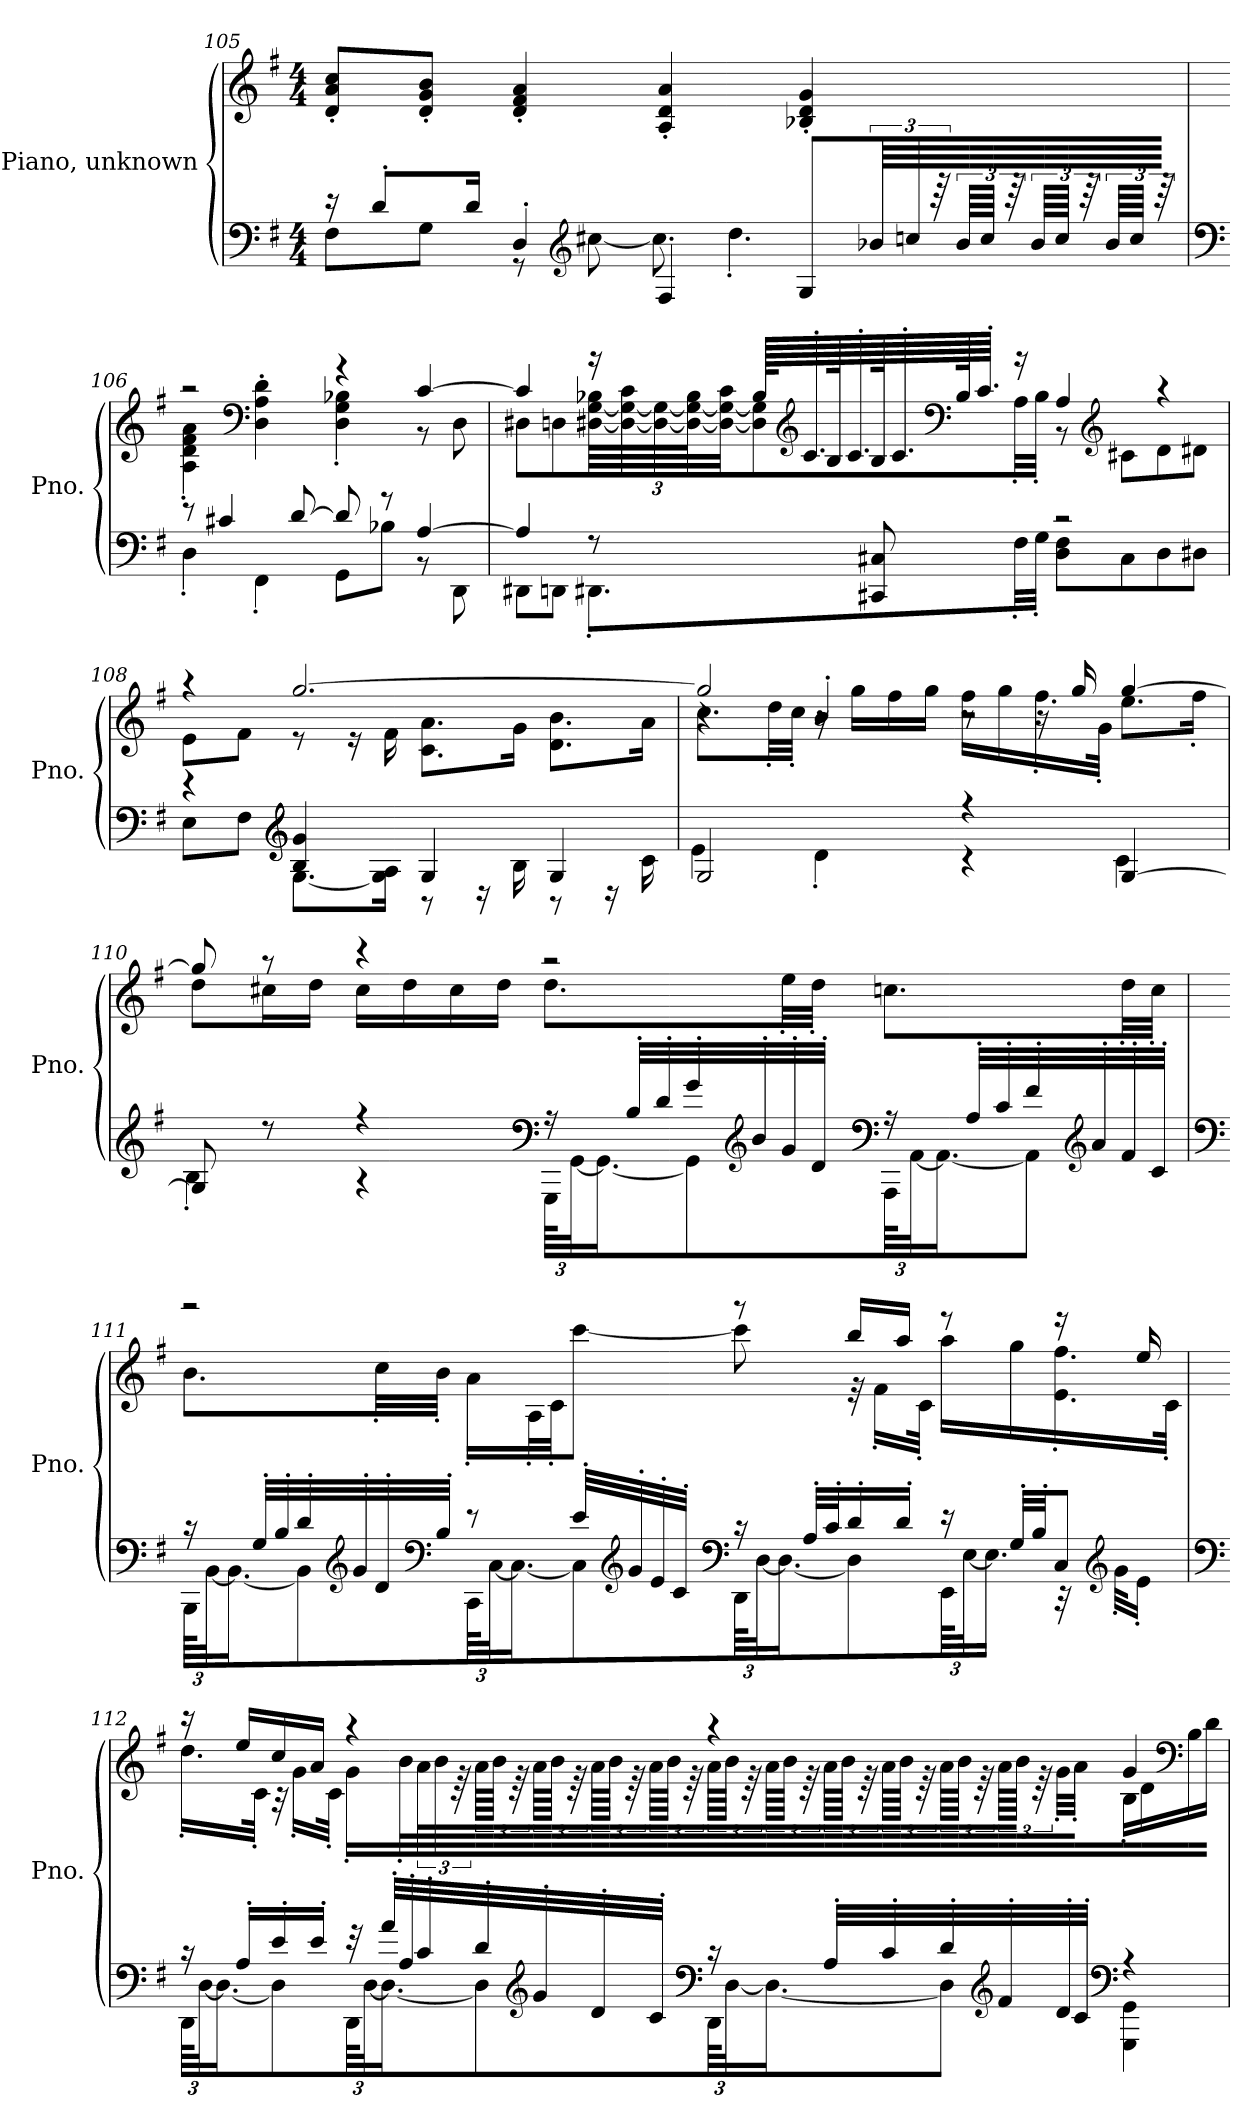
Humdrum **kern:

**kern	**kern
*part1	*part1
*staff2	*staff1
*I"Piano, unknown	*
*I'Pno.	*
!!LO:LB:g=z
*clefF4	*clefG2
*k[f#]	*k[f#]
*M4/4	*M4/4
=105	=105
*^	*
16r	8F#\L	8d/' 8a/' 8cc/'L
8d'/L	.	.
.	8G\J	8d/' 8g/' 8b/'J
16d/Jk	.	.
4D'/	8r	4d/' 4f#/' 4a/'
*clefG2	*	*
.	[8cc#X\	.
4F#'/	8cc#\]	4A/' 4d/' 4a/'
.	4.dd'\	.
8G/L	.	4B-X/' 4d/' 4g/'
96b-X/LLL	.	.
96ccn/JJJJ	.	.
96r	.	.
96b-/LLLL	.	.
96cc/JJJJ	.	.
96r	.	.
96b-/LLLL	.	.
96cc/JJJJ	.	.
96r	.	.
96b-/LLLL	.	.
96cc/JJJJ	.	.
96r	.	.
=106	=106	=106
*clefF4	*	*
*	*	*^
8r	4D'\	2r	4A\' 4d\' 4f#\' 4a\'
4c#X/	.	.	.
*	*	*clefF4	*
.	4FF#'\	.	4D\' 4A\' 4d\'
[8d/	.	.	.
8d/]	8GG\L	4r	4D\' 4G\' 4B-X\'
8r	8B-X\J	.	.
[4A/	8r	[4c/	8r
.	8DD\	.	8D\
!!LO:LB:g=z	!!
=107	=107	=107	=107
4A/]	8DD#X\L	4c/]	8D#X\L
.	8DDn\J	.	8Dn\
*	*	*	*Xbrackettup
8r	8.DD#X'\L	16r	[96D#X\ [96G\ 96B-X\LLL
.	.	.	96D#\_ 96G\_ 96c\
.	.	.	96D#\_ 96G\_
.	.	.	96D#\_ 96G\_ 96B-\J
.	.	.	48D#\_ 48G\_ 48c\JJ
.	.	128B-/KLLLL	8D#\] 8G\]
*	*	*clefG2	*
.	.	64.c'/	.
.	.	128B-/K	.
.	.	64.c'/	.
8CC#X/ 8C#X/	.	128B-/K	.
.	.	64.c'/	.
*	*	*clefF4	*
.	.	128B-/K	.
.	.	64.c'/JJJJ	.
.	32F#'\LL	16r	32A'\LL
.	32G'\JJJ	.	32B-'\JJJ
2r	8D\ 8F#\L	4A/	8r
*	*	*clefG2	*
.	8C#\	.	8c#X\L
.	8D\	4r	8d\
.	8D#X\J	.	8d#X\J
!!LO:LB:g=z	!!
=108	=108	=108	=108
4r	8E\L	4r	8e\L
.	8F#\J	.	8f#\J
*clefG2	*	*	*
4B/ 4g/	[8.G\L	[2.gg/	8r
.	.	.	16r
.	16G\] 16A\Jk	.	16f#\
4G/	8r	.	8.c\ 8.a\L
.	16r	.	.
.	16B\	.	16g\Jk
4G/	8r	.	8.d\ 8.b\L
.	16r	.	.
.	16c\	.	16a\Jk
=109	=109	=109	=109
*	*	*	*^
2G/	4e\	2gg/]	8.cc\L	4r
.	.	.	32dd'\LL	.
.	.	.	32cc'\JJJ	.
.	4d'\	.	16r	4b'/
.	.	.	16gg\LL	.
.	.	.	16ff#\	.
.	.	.	16gg\JJ	.
4r	4r	8r	16ff#\LL	2r
.	.	.	16gg\	.
.	.	16r	16.ff#'\	.
.	.	16gg/	.	.
.	.	.	32g'\JJk	.
[4G/	4c\	[4gg/	8.ee\L	.
.	.	.	16ff#'\Jk	.
*	*	*	*v	*v
!!LO:LB:g=z
=110	=110	=110	=110
8G/]	4B'\	8gg/]	8dd\L
8r	.	8r	16cc#X\L
.	.	.	16dd\JJ
4r	4r	4r	16cc#\LL
.	.	.	16dd\
.	.	.	16cc#\
.	.	.	16dd\JJ
*clefF4	*	*	*
*	*Xbrackettup	*	*
16r	96GGG\KLLL	2r	8.dd\L
.	[48GG\J	.	.
.	16.GG\J_	.	.
32B'/LLL	.	.	.
32d'/	.	.	.
32g'/	8GG\]	.	.
*clefG2	*	*	*
32b'/	.	.	.
32g'/	.	.	32ee'\LL
32d'/JJJ	.	.	32dd'\JJJ
*clefF4	*	*	*
16r	96AAA\KLL	.	8.ccn\L
.	[48AA\J	.	.
.	16.AA\J_	.	.
32A'/LLL	.	.	.
32c'/	.	.	.
32f#'/	8AA\J]	.	.
*clefG2	*	*	*
32a'/	.	.	.
32f#'/	.	.	32dd'\LL
32c'/JJJ	.	.	32cc'\JJJ
!!LO:PB:g=z	!!
=111	=111	=111	=111
*clefF4	*	*	*
16r	96BBB\KLLL	2r	8.b\L
.	[48BB\J	.	.
.	16.BB\J_	.	.
32G'/LLL	.	.	.
32B'/	.	.	.
32d'/	8BB\]	.	.
*clefG2	*	*	*
32g'/	.	.	.
32d'/	.	.	32cc'\LL
*clefF4	*	*	*
32B'/JJJ	.	.	32b'\JJJ
8r	96CC\KLL	.	16a'\LL
.	[48C\J	.	.
.	16.C\J_	.	.
.	.	.	32A'\L
.	.	.	32c'\JJ
32e'/LLL	8C\]	.	[8ccc\J
*clefG2	*	*	*
32g'/	.	.	.
32e'/	.	.	.
32c'/JJJ	.	.	.
*clefF4	*	*	*
16r	96DD\KLL	8r	8ccc\]
.	[48D\J	.	.
.	16.D\J_	.	.
32A'/LLL	.	.	.
32c'/J	.	.	.
16d'/	8D\]	16bb/LL	32r
.	.	.	16f#'\LL
16d'/JJ	.	16aa/JJ	.
.	.	.	32c'\JJk
16r	96EE\KLL	8r	16aa\LL
.	[48E\J	.	.
.	16.E\JJ]	.	.
32G'/LLL	.	.	16gg\
32B'/JJ	.	.	.
8C/J	32r	16r	16.e\' 16.ff#\'
*clefG2	*	*	*
.	32g'\KLL	.	.
.	16e'\JJ	16ee/	.
.	.	.	32c'\JJk
!!LO:LB:g=z	!!
=112	=112	=112	=112
*clefF4	*	*	*
16r	96DD\KLLL	16r	16.dd'\LL
.	[48D\J	.	.
.	16.D\J_	.	.
16A'/LL	.	16ee/LL	.
.	.	.	32c'\JJk
16e'/	8D\]	16cc/	32r
.	.	.	16g'\LL
16e'/JJ	.	16a/JJ	.
.	.	.	32c'\JJk
32r	96DD\KLL	4r	16g'\LL
.	[48D\J	.	.
32a'/LLL	16.D\J_	.	.
32A'/	.	.	32b'\L
*	*	*	*brackettup
32c'/	.	.	96a\L
.	.	.	96b\JJJJ
.	.	.	96r
32d'/	8D\]	.	96a\LLLL
.	.	.	96b\JJJJ
.	.	.	96r
*clefG2	*	*	*
32g'/	.	.	96a\LLLL
.	.	.	96b\JJJJ
.	.	.	96r
32d'/	.	.	96a\LLLL
.	.	.	96b\JJJJ
.	.	.	96r
32c'/JJJ	.	.	96a\LLLL
.	.	.	96b\JJJJ
.	.	.	96r
*clefF4	*	*	*
16r	96DD\KLL	4r	96a\LLLL
.	[48D\J	.	96b\JJJJ
.	.	.	96r
.	16.D\J_	.	96a\LLLL
.	.	.	96b\JJJJ
.	.	.	96r
32A'/LLL	.	.	96a\LLLL
.	.	.	96b\JJJJ
.	.	.	96r
32c'/	.	.	96a\LLLL
.	.	.	96b\JJJJ
.	.	.	96r
32d'/	8D\J]	.	96a\LLLL
.	.	.	96b\JJJJ
.	.	.	96r
*clefG2	*	*	*
32f#'/	.	.	96a\LLLL
.	.	.	96b\JJJJ
.	.	.	96r
32d'/	.	.	32g'\LLL
32c'/JJJ	.	.	32a'\JJJ
*clefF4	*	*	*
4r	4GGG\ 4GG\	4g/	16B'\LL
.	.	.	16d\
*	*	*clefF4	*
.	.	.	16B\
.	.	.	16d\JJ
*v	*v	*	*
*	*v	*v
=	=
*-	*-
